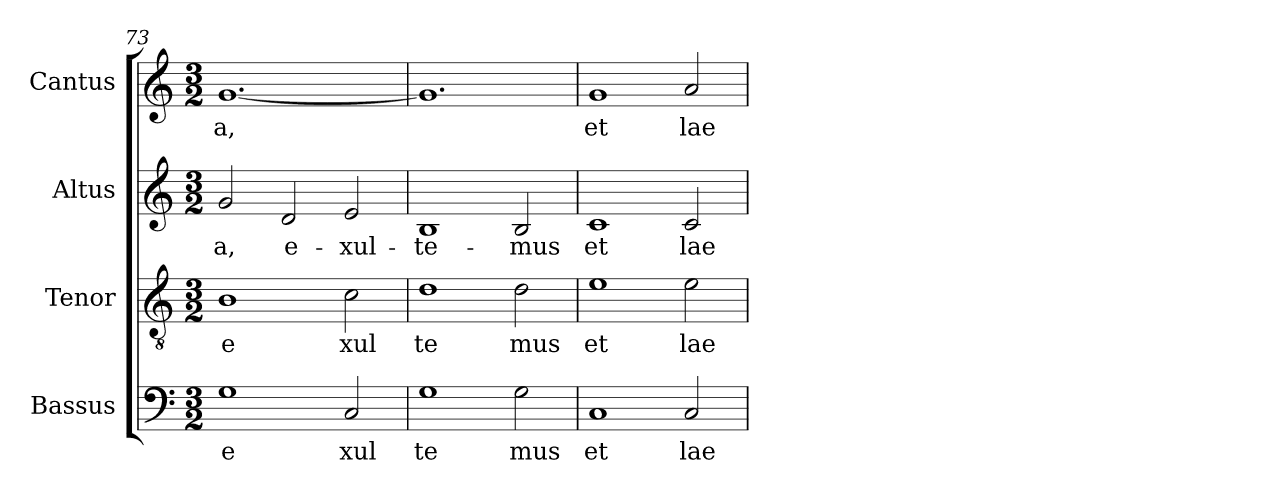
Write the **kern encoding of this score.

**kern	**text	**kern	**text	**kern	**text	**kern	**text
*part4	*part4	*part3	*part3	*part2	*part2	*part1	*part1
*staff4	*staff4	*staff3	*staff3	*staff2	*staff2	*staff1	*staff1
*I"Bassus	*	*I"Tenor	*	*I"Altus	*	*I"Cantus	*
*clefF4	*	*clefGv2	*	*clefG2	*	*clefG2	*
*	*	*k[]	*	*k[]	*	*k[]	*
*	*	*C:	*	*C:	*	*C:	*
*M3/2	*	*M3/2	*	*M3/2	*	*M3/2	*
=73	=73	=73	=73	=73	=73	=73	=73
!	!LO:LY:b:cj	!	!LO:LY:b:cj	!	!LO:LY:b:cj	!	!LO:LY:b:cj
1G	e	1B	e	2g/	-a,	[<1.g	-a,
!	!	!	!	!	!LO:LY:b:cj	!	!
.	.	.	.	2d/	e-	.	.
!	!LO:LY:b:cj	!	!LO:LY:b:cj	!	!LO:LY:b:cj	!	!
2C/	xul	2c\	xul	2e/	-xul-	.	.
=74	=74	=74	=74	=74	=74	=74	=74
!	!LO:LY:b:cj	!	!LO:LY:b:cj	!	!LO:LY:b:cj	!	!
1G	te	1d	te	1B	-te-	1.g]	.
!	!LO:LY:b:cj	!	!LO:LY:b:cj	!	!LO:LY:b:cj	!	!
2G\	mus	2d\	mus	2B/	-mus	.	.
=75	=75	=75	=75	=75	=75	=75	=75
!	!LO:LY:b:cj	!	!LO:LY:b:cj	!	!LO:LY:b:cj	!	!LO:LY:b:cj
1C	et	1e	et	1c	et	1g	et
!	!LO:LY:b:cj	!	!LO:LY:b:cj	!	!LO:LY:b:cj	!	!LO:LY:b:cj
2C/	lae	2e\	lae	2c/	lae-	2a/	lae-
=	=	=	=	=	=	=	=
*-	*-	*-	*-	*-	*-	*-	*-
